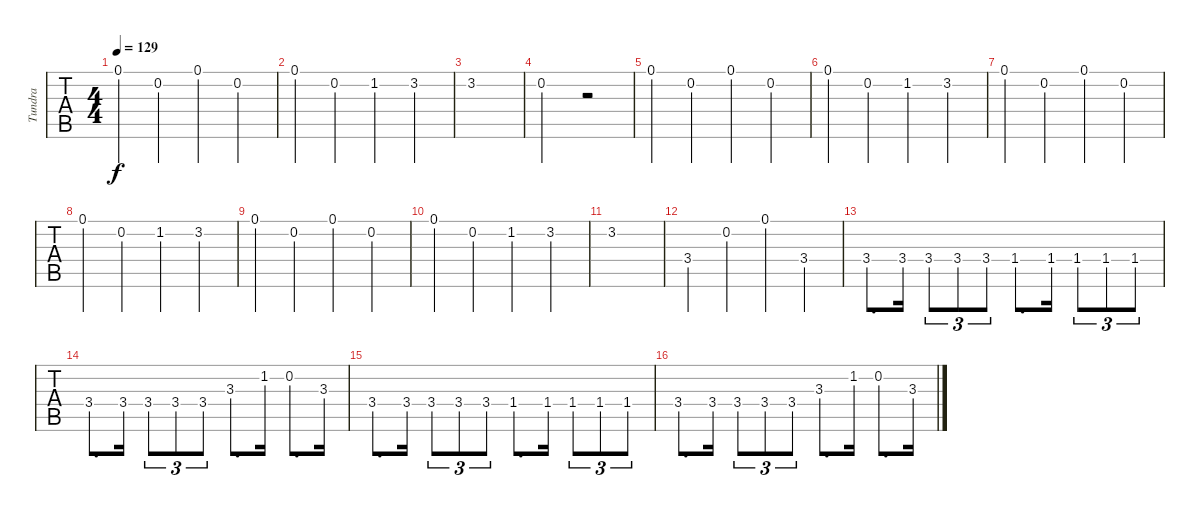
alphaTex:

\track ("Tundra" "Tundra") {instrument electricbassfinger}
\staff {tabs}
\tuning (C3 G2 D2 A1 E1 B0) {hide}
\ts (4 4)
\tempo 129
\clef f4
\ks c
0.1.4{dy f} 0.2.4 0.1.4 0.2.4 |
0.1.4 0.2.4 1.2.4 3.2.4 |
3.2.1 |
0.2.2 r.2 |
0.1.4 0.2.4 0.1.4 0.2.4 |
0.1.4 0.2.4 1.2.4 3.2.4 |
0.1.4 0.2.4 0.1.4 0.2.4 |
0.1.4 0.2.4 1.2.4 3.2.4 |
0.1.4 0.2.4 0.1.4 0.2.4 |
0.1.4 0.2.4 1.2.4 3.2.4 |
3.2.1 |
3.4.4 0.2.4 0.1.4 3.4.4 |
3.4.8{d} 3.4.16 3.4.8{tu (3 2)} 3.4.8{tu (3 2)} 3.4.8{tu (3 2)} 1.4.8{d} 1.4.16 1.4.8{tu (3 2)} 1.4.8{tu (3 2)} 1.4.8{tu (3 2)} |
3.4.8{d} 3.4.16 3.4.8{tu (3 2)} 3.4.8{tu (3 2)} 3.4.8{tu (3 2)} 3.3.8{d} 1.2.16 0.2.8{d} 3.3.16 |
3.4.8{d} 3.4.16 3.4.8{tu (3 2)} 3.4.8{tu (3 2)} 3.4.8{tu (3 2)} 1.4.8{d} 1.4.16 1.4.8{tu (3 2)} 1.4.8{tu (3 2)} 1.4.8{tu (3 2)} |
3.4.8{d} 3.4.16 3.4.8{tu (3 2)} 3.4.8{tu (3 2)} 3.4.8{tu (3 2)} 3.3.8{d} 1.2.16 0.2.8{d} 3.3.16
